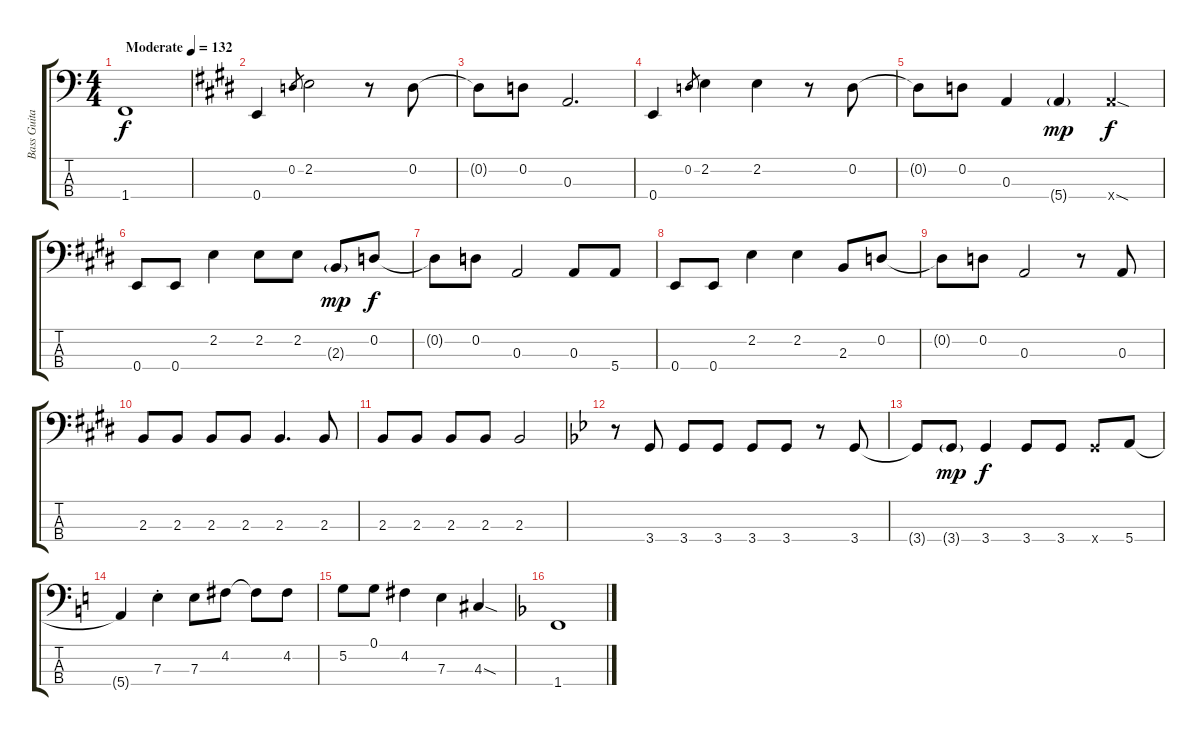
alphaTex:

\track ("Bass Guitar" "Bass Guita") {instrument electricbasspick}
\staff {score tabs}
\tuning (G2 D2 A1 E1) {hide}
\ts (4 4)
\tempo (132 "Moderate")
\clef f4
\ks c
1.4.1{dy f instrument electricbasspick} |
\ks e
0.4.4 0.2.8{gr} 2.2.2 r.8 0.2.8 |
0.2{t}.8 0.2.8 0.3.2{d} |
0.4.4 0.2.8{gr} 2.2.4 2.2.4 r.8 0.2.8 |
0.2{t}.8 0.2.8 0.3.4 5.4{g}.4{dy mp} 5.4{sod x}.4{dy f} |
0.4.8 0.4.8 2.2.4 2.2.8 2.2.8 2.3{g}.8{dy mp} 0.2.8{dy f} |
0.2{t}.8 0.2.8 0.3.2 0.3.8 5.4.8 |
0.4.8 0.4.8 2.2.4 2.2.4 2.3.8 0.2.8 |
0.2{t}.8 0.2.8 0.3.2 r.8 0.3.8 |
2.3.8 2.3.8 2.3.8 2.3.8 2.3.4{d} 2.3.8 |
2.3.8 2.3.8 2.3.8 2.3.8 2.3.2 |
\ks gminor
r.8 3.4.8 3.4.8 3.4.8 3.4.8 3.4.8 r.8 3.4.8 |
3.4{t}.8 3.4{g}.8{dy mp} 3.4.4{dy f} 3.4.8 3.4.8 3.4{x}.8 5.4.8 |
\ks aminor
5.4{t}.4 7.3{st}.4 7.3.8 4.2.8 4.2{t}.8 4.2.8 |
5.2.8 0.1.8 4.2.4 7.3.4 4.3{sod}.4 |
\ks f
1.4.1
